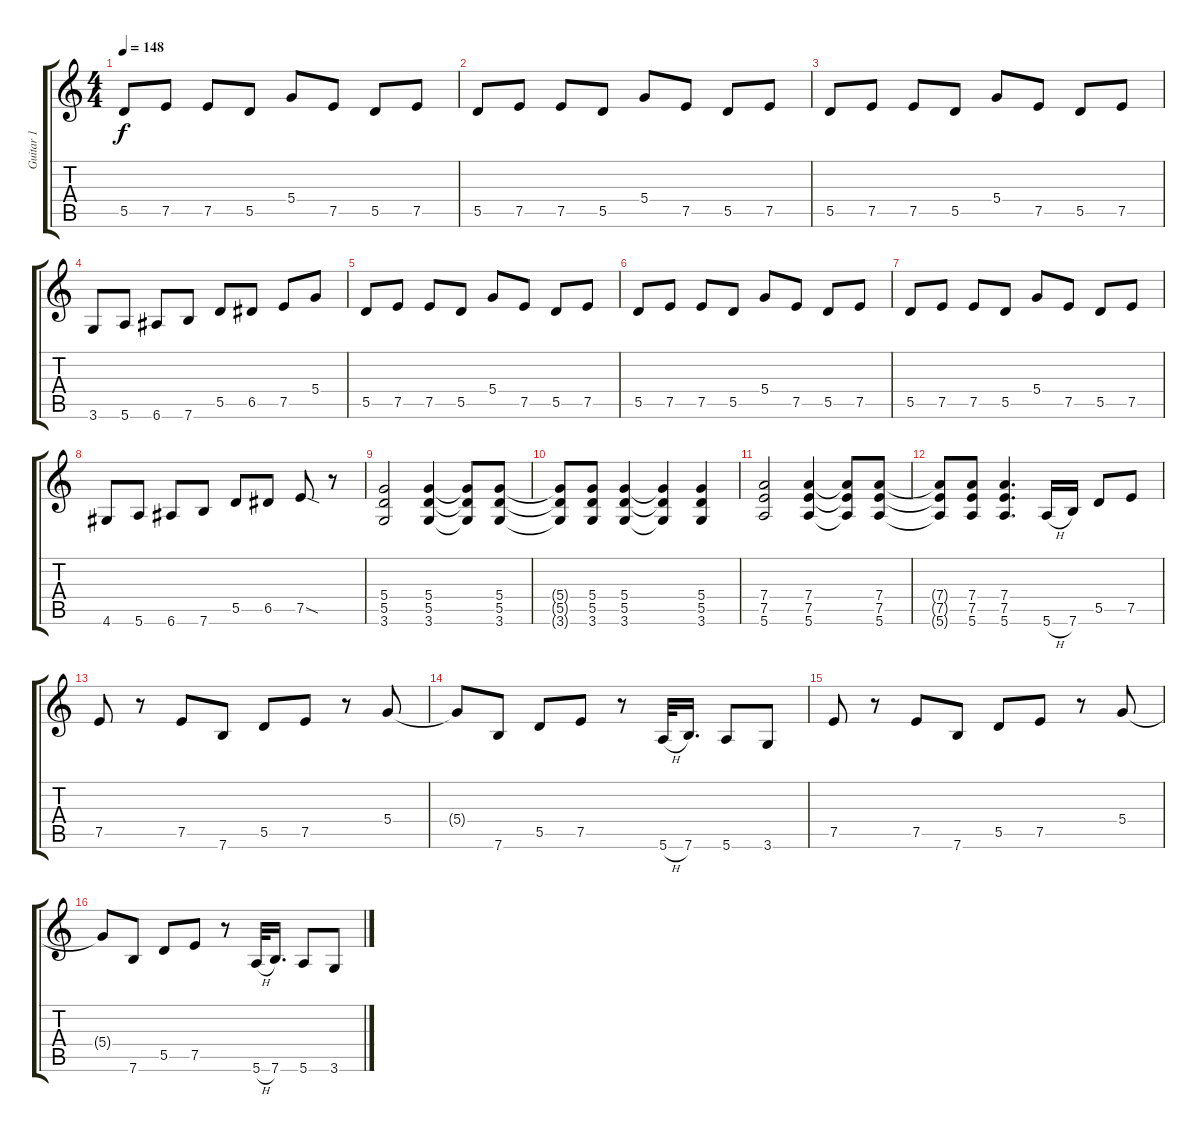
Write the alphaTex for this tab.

\track ("Guitar 1" "Guitar 1") {instrument overdrivenguitar}
\staff {score tabs}
\tuning (E4 B3 G3 D3 A2 E2) {hide}
\ts (4 4)
\tempo 148
\clef g2
\ks c
5.5.8{dy f} 7.5.8 7.5.8 5.5.8 5.4.8 7.5.8 5.5.8 7.5.8 |
5.5.8 7.5.8 7.5.8 5.5.8 5.4.8 7.5.8 5.5.8 7.5.8 |
5.5.8 7.5.8 7.5.8 5.5.8 5.4.8 7.5.8 5.5.8 7.5.8 |
3.6.8 5.6.8 6.6.8 7.6.8 5.5.8 6.5.8 7.5.8 5.4.8 |
5.5.8 7.5.8 7.5.8 5.5.8 5.4.8 7.5.8 5.5.8 7.5.8 |
5.5.8 7.5.8 7.5.8 5.5.8 5.4.8 7.5.8 5.5.8 7.5.8 |
5.5.8 7.5.8 7.5.8 5.5.8 5.4.8 7.5.8 5.5.8 7.5.8 |
4.6.8 5.6.8 6.6.8 7.6.8 5.5.8 6.5.8 7.5{sod}.8 r.8 |
(5.4 5.5 3.6).2 (5.4 5.5 3.6).4 (5.4{t} 5.5{t} 3.6{t}).8 (5.4 5.5 3.6).8 |
(5.4{t} 5.5{t} 3.6{t}).8 (5.4 5.5 3.6).8 (5.4 5.5 3.6).4 (5.4{t} 5.5{t} 3.6{t}).4 (5.4 5.5 3.6).4 |
(7.4 7.5 5.6).2 (7.4 7.5 5.6).4 (7.4{t} 7.5{t} 5.6{t}).8 (7.4 7.5 5.6).8 |
(7.4{t} 7.5{t} 5.6{t}).8 (7.4 7.5 5.6).8 (7.4 7.5 5.6).4{d} 5.6{h}.16 7.6.16 5.5.8 7.5.8 |
7.5.8 r.8 7.5.8 7.6.8 5.5.8 7.5.8 r.8 5.4.8 |
5.4{t}.8 7.6.8 5.5.8 7.5.8 r.8 5.6{h}.32 7.6.16{d} 5.6.8 3.6.8 |
7.5.8 r.8 7.5.8 7.6.8 5.5.8 7.5.8 r.8 5.4.8 |
5.4{t}.8 7.6.8 5.5.8 7.5.8 r.8 5.6{h}.32 7.6.16{d} 5.6.8 3.6.8
